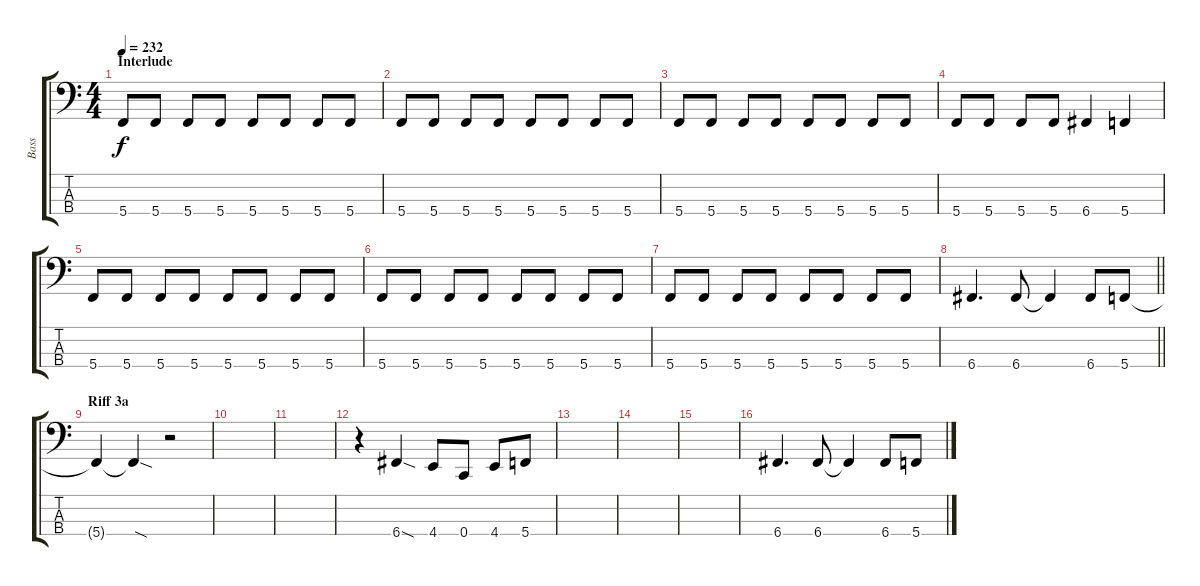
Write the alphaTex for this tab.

\track ("Bass" "Bass") {instrument electricbassfinger}
\staff {score tabs}
\tuning (Eb2 Bb1 F1 C1) {hide}
\ts (4 4)
\section ("" "Interlude")
\tempo 232
\clef f4
\ks c
5.4.8{dy f} 5.4.8 5.4.8 5.4.8 5.4.8 5.4.8 5.4.8 5.4.8 |
5.4.8 5.4.8 5.4.8 5.4.8 5.4.8 5.4.8 5.4.8 5.4.8 |
5.4.8 5.4.8 5.4.8 5.4.8 5.4.8 5.4.8 5.4.8 5.4.8 |
5.4.8 5.4.8 5.4.8 5.4.8 6.4.4 5.4.4 |
5.4.8 5.4.8 5.4.8 5.4.8 5.4.8 5.4.8 5.4.8 5.4.8 |
5.4.8 5.4.8 5.4.8 5.4.8 5.4.8 5.4.8 5.4.8 5.4.8 |
5.4.8 5.4.8 5.4.8 5.4.8 5.4.8 5.4.8 5.4.8 5.4.8 |
\barLineRight lightlight
6.4.4{d} 6.4.8 6.4{t}.4 6.4.8 5.4.8 |
\section ("" "Riff 3a")
5.4{t}.4 5.4{sod t}.4 r.2 |
|
|
r.4 6.4{sod}.4 4.4.8 0.4.8 4.4.8 5.4.8 |
|
|
|
6.4.4{d} 6.4.8 6.4{t}.4 6.4.8 5.4.8
